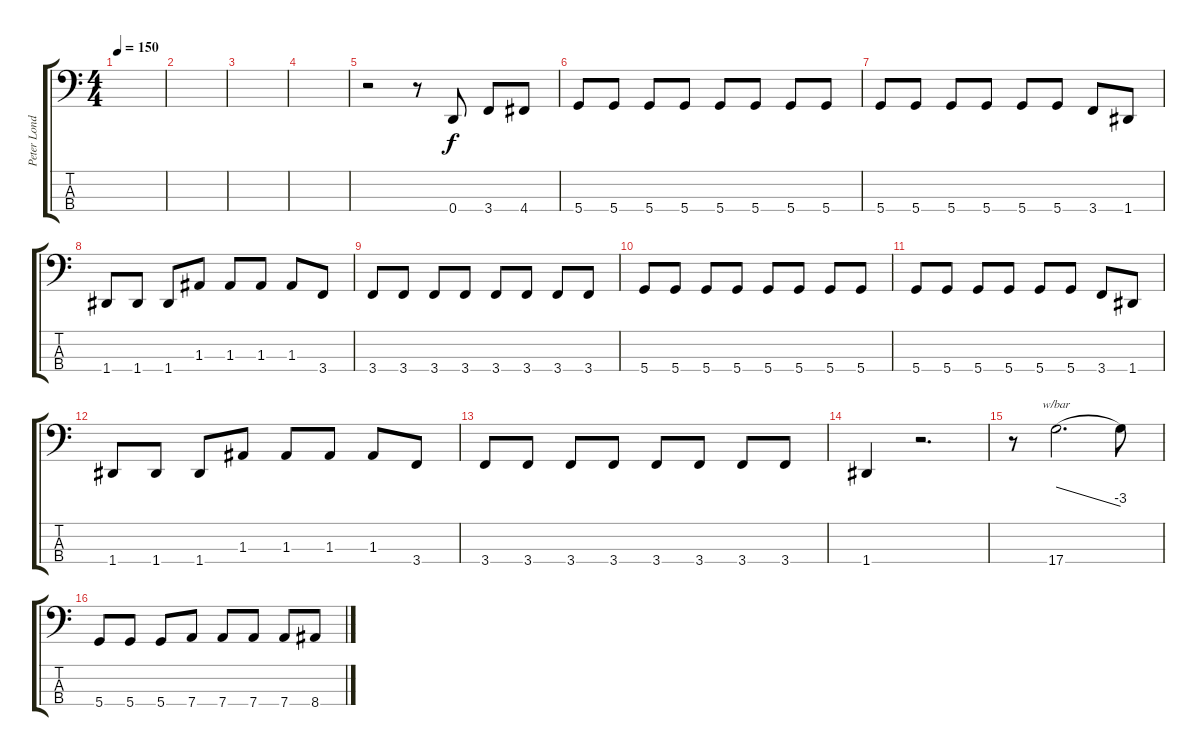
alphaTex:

\track ("Peter London" "Peter Lond") {instrument electricbassfinger}
\staff {score tabs}
\tuning (G2 D2 A1 D1) {hide}
\ts (4 4)
\tempo 150
\clef f4
\ks c
|
|
|
|
r.2{instrument electricbasspick} r.8 0.4.8 3.4.8 4.4.8 |
5.4.8 5.4.8 5.4.8 5.4.8 5.4.8 5.4.8 5.4.8 5.4.8 |
5.4.8 5.4.8 5.4.8 5.4.8 5.4.8 5.4.8 3.4.8 1.4.8 |
1.4.8 1.4.8 1.4.8 1.3.8 1.3.8 1.3.8 1.3.8 3.4.8 |
3.4.8 3.4.8 3.4.8 3.4.8 3.4.8 3.4.8 3.4.8 3.4.8 |
5.4.8 5.4.8 5.4.8 5.4.8 5.4.8 5.4.8 5.4.8 5.4.8 |
5.4.8 5.4.8 5.4.8 5.4.8 5.4.8 5.4.8 3.4.8 1.4.8 |
1.4.8 1.4.8 1.4.8 1.3.8 1.3.8 1.3.8 1.3.8 3.4.8 |
3.4.8 3.4.8 3.4.8 3.4.8 3.4.8 3.4.8 3.4.8 3.4.8 |
1.4.4 r.2{d} |
r.8{instrument electricbassfinger} 17.4.2{d tbe (dive default 0 0 60 -12)} 17.4{t}.8 |
5.4.8 5.4.8 5.4.8 7.4.8 7.4.8 7.4.8 7.4.8 8.4.8
